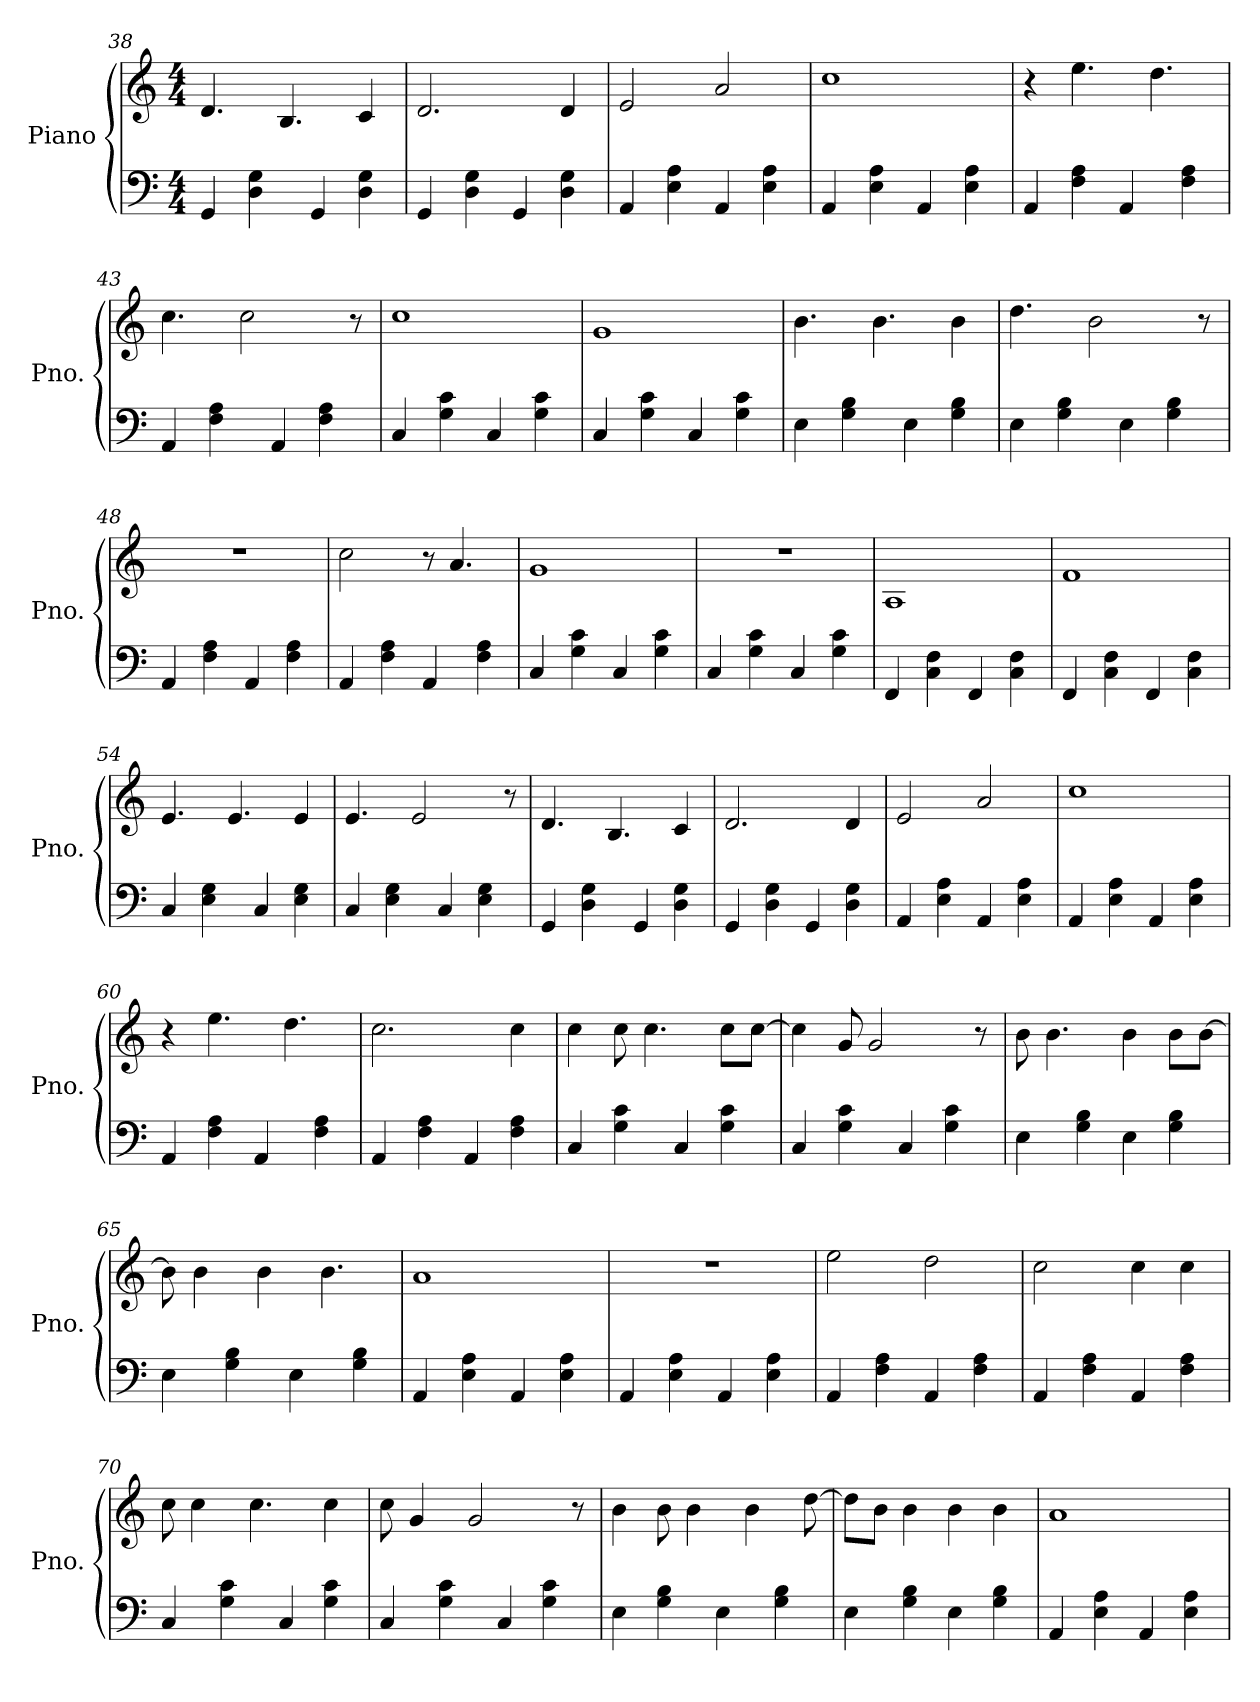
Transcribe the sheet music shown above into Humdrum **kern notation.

**kern	**kern
*part1	*part1
*staff2	*staff1
*I"Piano	*
*I'Pno.	*
*clefF4	*clefG2
*k[]	*k[]
*M4/4	*M4/4
=38	=38
4GG/	4.d/
4D\ 4G\	.
.	4.B/
4GG/	.
4D\ 4G\	4c/
=39	=39
4GG/	2.d/
4D\ 4G\	.
4GG/	.
4D\ 4G\	4d/
=40	=40
4AA/	2e/
4E\ 4A\	.
4AA/	2a/
4E\ 4A\	.
=41	=41
4AA/	1cc
4E\ 4A\	.
4AA/	.
4E\ 4A\	.
!!LO:PB:g=z
=42	=42
4AA/	4r
4F\ 4A\	4.ee\
4AA/	.
.	4.dd\
4F\ 4A\	.
=43	=43
4AA/	4.cc\
4F\ 4A\	.
.	2cc\
4AA/	.
4F\ 4A\	.
.	8r
=44	=44
4C/	1cc
4G\ 4c\	.
4C/	.
4G\ 4c\	.
=45	=45
4C/	1g
4G\ 4c\	.
4C/	.
4G\ 4c\	.
=46	=46
4E\	4.b\
4G\ 4B\	.
.	4.b\
4E\	.
4G\ 4B\	4b\
=47	=47
4E\	4.dd\
4G\ 4B\	.
.	2b\
4E\	.
4G\ 4B\	.
.	8r
=48	=48
4AA/	1r
4F\ 4A\	.
4AA/	.
4F\ 4A\	.
=49	=49
4AA/	2cc\
4F\ 4A\	.
4AA/	8r
.	4.a/
4F\ 4A\	.
!!LO:LB:g=z
=50	=50
4C/	1g
4G\ 4c\	.
4C/	.
4G\ 4c\	.
=51	=51
4C/	1r
4G\ 4c\	.
4C/	.
4G\ 4c\	.
=52	=52
4FF/	1A
4C\ 4F\	.
4FF/	.
4C\ 4F\	.
=53	=53
4FF/	1f
4C\ 4F\	.
4FF/	.
4C\ 4F\	.
=54	=54
4C/	4.e/
4E\ 4G\	.
.	4.e/
4C/	.
4E\ 4G\	4e/
=55	=55
4C/	4.e/
4E\ 4G\	.
.	2e/
4C/	.
4E\ 4G\	.
.	8r
=56	=56
4GG/	4.d/
4D\ 4G\	.
.	4.B/
4GG/	.
4D\ 4G\	4c/
=57	=57
4GG/	2.d/
4D\ 4G\	.
4GG/	.
4D\ 4G\	4d/
!!LO:LB:g=z
=58	=58
4AA/	2e/
4E\ 4A\	.
4AA/	2a/
4E\ 4A\	.
=59	=59
4AA/	1cc
4E\ 4A\	.
4AA/	.
4E\ 4A\	.
=60	=60
4AA/	4r
4F\ 4A\	4.ee\
4AA/	.
.	4.dd\
4F\ 4A\	.
=61	=61
4AA/	2.cc\
4F\ 4A\	.
4AA/	.
4F\ 4A\	4cc\
=62	=62
4C/	4cc\
4G\ 4c\	8cc\
.	4.cc\
4C/	.
4G\ 4c\	8cc\L
.	[8cc\J
=63	=63
4C/	4cc\]
4G\ 4c\	8g/
.	2g/
4C/	.
4G\ 4c\	.
.	8r
=64	=64
4E\	8b\
.	4.b\
4G\ 4B\	.
4E\	4b\
4G\ 4B\	8b\L
.	[8b\J
=65	=65
4E\	8b\]
.	4b\
4G\ 4B\	.
.	4b\
4E\	.
.	4.b\
4G\ 4B\	.
!!LO:LB:g=z
=66	=66
4AA/	1a
4E\ 4A\	.
4AA/	.
4E\ 4A\	.
=67	=67
4AA/	1r
4E\ 4A\	.
4AA/	.
4E\ 4A\	.
=68	=68
4AA/	2ee\
4F\ 4A\	.
4AA/	2dd\
4F\ 4A\	.
=69	=69
4AA/	2cc\
4F\ 4A\	.
4AA/	4cc\
4F\ 4A\	4cc\
=70	=70
4C/	8cc\
.	4cc\
4G\ 4c\	.
.	4.cc\
4C/	.
4G\ 4c\	4cc\
=71	=71
4C/	8cc\
.	4g/
4G\ 4c\	.
.	2g/
4C/	.
4G\ 4c\	.
.	8r
=72	=72
4E\	4b\
4G\ 4B\	8b\
.	4b\
4E\	.
.	4b\
4G\ 4B\	.
.	[8dd\
=73	=73
4E\	8dd\L]
.	8b\J
4G\ 4B\	4b\
4E\	4b\
4G\ 4B\	4b\
!!LO:LB:g=z
=74	=74
4AA/	1a
4E\ 4A\	.
4AA/	.
4E\ 4A\	.
=	=
*-	*-
